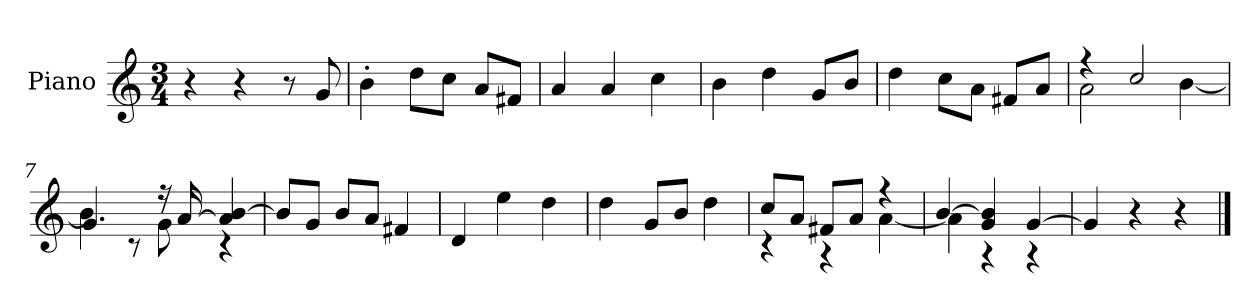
**kern
*part1
*staff1
*I"Piano
*I'P-no
*clefG2
*k[]
*M3/4
*MM174
=1
4r
4r
8r
8g/
=2
4b'\
8dd\L
8cc\J
8a/L
8f#X/J
=3
4a/
4a/
4cc\
=4
4b\
4dd\
8g/L
8b/J
=5
4dd\
8cc\L
8a\J
8f#X/L
8a/J
=6
*^
4r	2a\
2cc/	.
.	[4b\
=7	=7
4.g/	4b\]
.	8r
16r	8g\
[16a/	.
4a/] [4b/	4r
*v	*v
!!LO:LB:g=z
=8
8b/L]
8g/J
8b/L
8a/J
4f#X/
=9
4d/
4ee\
4dd\
=10
4dd\
8g/L
8b/J
4dd\
=11
*^
8cc/L	4r
8a/J	.
8f#X/L	4r
8a/J	.
4r	[4a\
=12	=12
[4b/	4a\]
4g/ 4b/]	4r
[4g/	4r
*v	*v
=13
4g/]
4r
4r
==
*-
